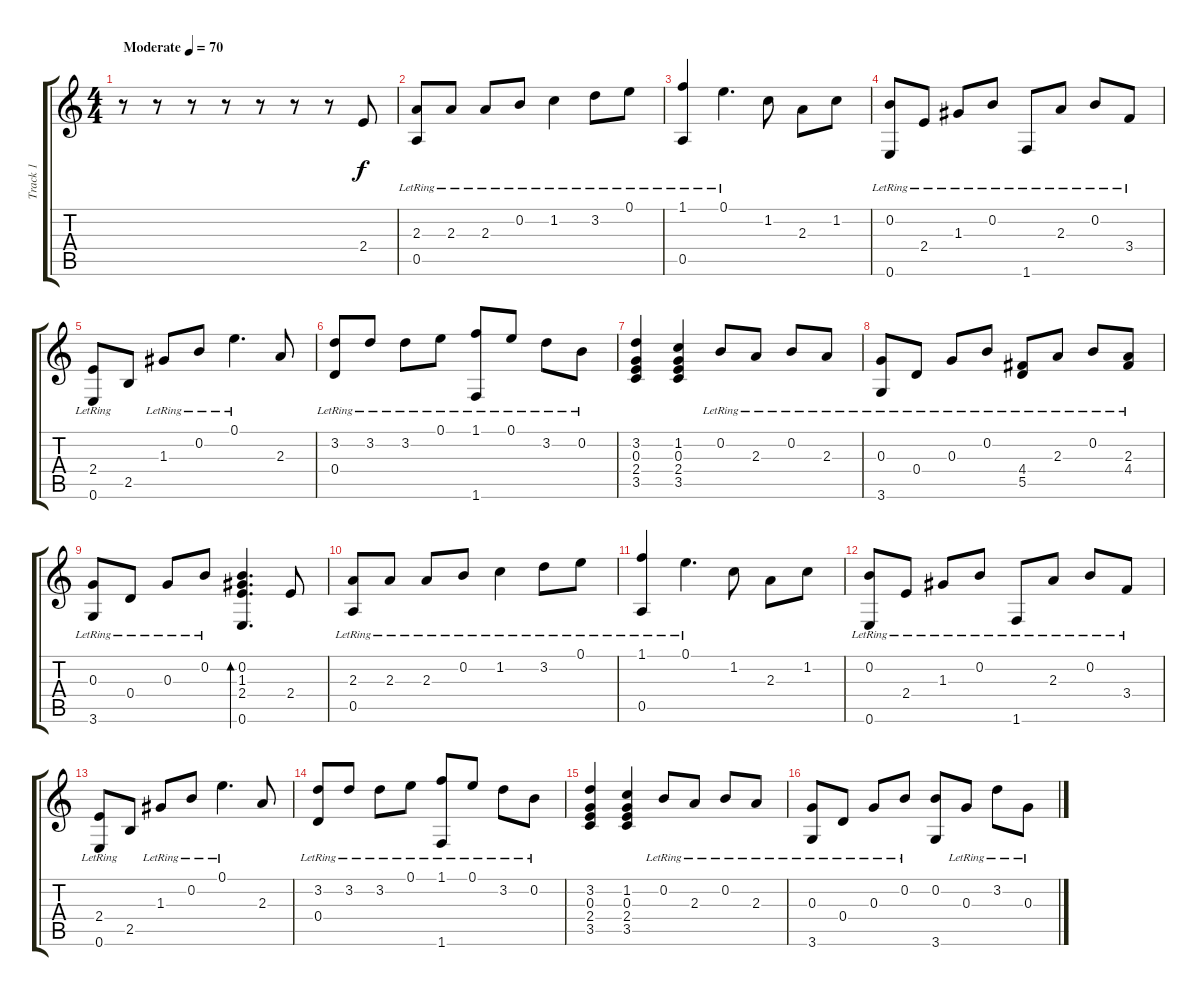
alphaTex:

\track ("Track 1" "Track 1") {instrument acousticguitarsteel}
\staff {score tabs}
\tuning (E4 B3 G3 D3 A2 E2) {hide}
\ts (4 4)
\tempo (70 "Moderate")
\clef g2
\ks c
r.8{dy f instrument acousticguitarsteel} r.8 r.8 r.8 r.8 r.8 r.8 2.4.8 |
(2.3 0.5{lr}).8 2.3{lr}.8 2.3{lr}.8 0.2{lr}.8 1.2{lr}.4 3.2{lr}.8 0.1{lr}.8 |
(1.1{lr} 0.5{lr}).4 0.1{lr}.4{d} 1.2.8 2.3.8 1.2.8 |
(0.2{lr} 0.6{lr}).8 2.4{lr}.8 1.3{lr}.8 0.2{lr}.8 1.6{lr}.8 2.3{lr}.8 0.2{lr}.8 3.4{lr}.8 |
(2.4{lr} 0.6{lr}).8 2.5.8 1.3{lr}.8 0.2{lr}.8 0.1{lr}.4{d} 2.3.8 |
(3.2{lr} 0.4{lr}).8 3.2{lr}.8 3.2{lr}.8 0.1{lr}.8 (1.1 1.6{lr}).8 0.1{lr}.8 3.2{lr}.8 0.2{lr}.8 |
(3.2 0.3 2.4 3.5).4 (1.2 0.3 2.4 3.5).4 0.2{lr}.8 2.3{lr}.8 0.2{lr}.8 2.3{lr}.8 |
(0.3{lr} 3.6{lr}).8 0.4{lr}.8 0.3{lr}.8 0.2{lr}.8 (4.4 5.5{lr}).8 2.3{lr}.8 0.2{lr}.8 (2.3{lr} 4.4).8 |
(0.3 3.6{lr}).8 0.4{lr}.8 0.3{lr}.8 0.2{lr}.8 (0.2 1.3 2.4 0.6).4{d bd 120} 2.4.8 |
(2.3 0.5{lr}).8 2.3{lr}.8 2.3{lr}.8 0.2{lr}.8 1.2{lr}.4 3.2{lr}.8 0.1{lr}.8 |
(1.1{lr} 0.5{lr}).4 0.1{lr}.4{d} 1.2.8 2.3.8 1.2.8 |
(0.2{lr} 0.6{lr}).8 2.4{lr}.8 1.3{lr}.8 0.2{lr}.8 1.6{lr}.8 2.3{lr}.8 0.2{lr}.8 3.4{lr}.8 |
(2.4{lr} 0.6{lr}).8 2.5.8 1.3{lr}.8 0.2{lr}.8 0.1{lr}.4{d} 2.3.8 |
(3.2{lr} 0.4{lr}).8 3.2{lr}.8 3.2{lr}.8 0.1{lr}.8 (1.1 1.6{lr}).8 0.1{lr}.8 3.2{lr}.8 0.2{lr}.8 |
(3.2 0.3 2.4 3.5).4 (1.2 0.3 2.4 3.5).4 0.2{lr}.8 2.3{lr}.8 0.2{lr}.8 2.3{lr}.8 |
(0.3{lr} 3.6{lr}).8 0.4{lr}.8 0.3{lr}.8 0.2{lr}.8 (0.2 3.6).8 0.3{lr}.8 3.2{lr}.8 0.3{lr}.8
